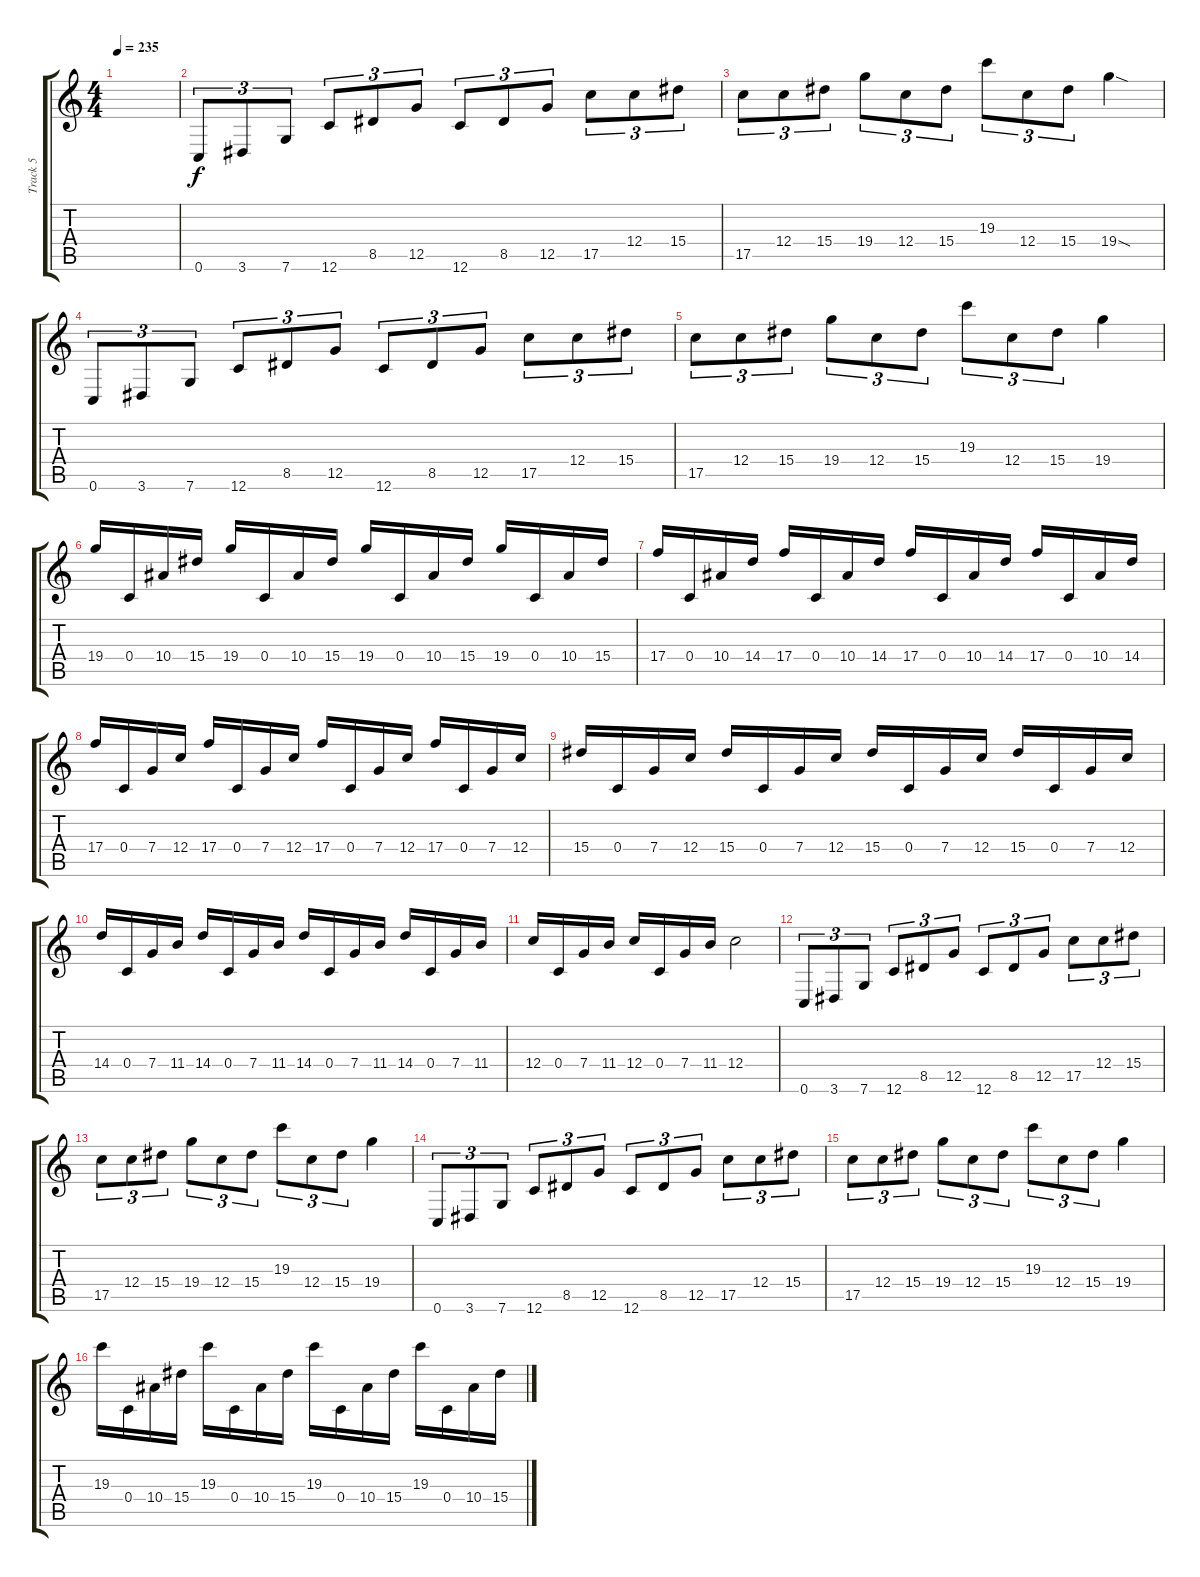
\track ("Track 5" "Track 5") {instrument acousticguitarsteel}
\staff {score tabs}
\tuning (D4 A3 F3 C3 G2 C2) {hide}
\ts (4 4)
\tempo 235
\clef g2
\ks c
|
0.6.8{tu (3 2)} 3.6.8{tu (3 2)} 7.6.8{tu (3 2)} 12.6.8{tu (3 2)} 8.5.8{tu (3 2)} 12.5.8{tu (3 2)} 12.6.8{tu (3 2)} 8.5.8{tu (3 2)} 12.5.8{tu (3 2)} 17.5.8{tu (3 2)} 12.4.8{tu (3 2)} 15.4.8{tu (3 2)} |
17.5.8{tu (3 2)} 12.4.8{tu (3 2)} 15.4.8{tu (3 2)} 19.4.8{tu (3 2)} 12.4.8{tu (3 2)} 15.4.8{tu (3 2)} 19.3.8{tu (3 2)} 12.4.8{tu (3 2)} 15.4.8{tu (3 2)} 19.4{sod}.4 |
0.6.8{tu (3 2)} 3.6.8{tu (3 2)} 7.6.8{tu (3 2)} 12.6.8{tu (3 2)} 8.5.8{tu (3 2)} 12.5.8{tu (3 2)} 12.6.8{tu (3 2)} 8.5.8{tu (3 2)} 12.5.8{tu (3 2)} 17.5.8{tu (3 2)} 12.4.8{tu (3 2)} 15.4.8{tu (3 2)} |
17.5.8{tu (3 2)} 12.4.8{tu (3 2)} 15.4.8{tu (3 2)} 19.4.8{tu (3 2)} 12.4.8{tu (3 2)} 15.4.8{tu (3 2)} 19.3.8{tu (3 2)} 12.4.8{tu (3 2)} 15.4.8{tu (3 2)} 19.4.4 |
19.4.16 0.4.16 10.4.16 15.4.16 19.4.16 0.4.16 10.4.16 15.4.16 19.4.16 0.4.16 10.4.16 15.4.16 19.4.16 0.4.16 10.4.16 15.4.16 |
17.4.16 0.4.16 10.4.16 14.4.16 17.4.16 0.4.16 10.4.16 14.4.16 17.4.16 0.4.16 10.4.16 14.4.16 17.4.16 0.4.16 10.4.16 14.4.16 |
17.4.16 0.4.16 7.4.16 12.4.16 17.4.16 0.4.16 7.4.16 12.4.16 17.4.16 0.4.16 7.4.16 12.4.16 17.4.16 0.4.16 7.4.16 12.4.16 |
15.4.16 0.4.16 7.4.16 12.4.16 15.4.16 0.4.16 7.4.16 12.4.16 15.4.16 0.4.16 7.4.16 12.4.16 15.4.16 0.4.16 7.4.16 12.4.16 |
14.4.16 0.4.16 7.4.16 11.4.16 14.4.16 0.4.16 7.4.16 11.4.16 14.4.16 0.4.16 7.4.16 11.4.16 14.4.16 0.4.16 7.4.16 11.4.16 |
12.4.16 0.4.16 7.4.16 11.4.16 12.4.16 0.4.16 7.4.16 11.4.16 12.4.2 |
0.6.8{tu (3 2)} 3.6.8{tu (3 2)} 7.6.8{tu (3 2)} 12.6.8{tu (3 2)} 8.5.8{tu (3 2)} 12.5.8{tu (3 2)} 12.6.8{tu (3 2)} 8.5.8{tu (3 2)} 12.5.8{tu (3 2)} 17.5.8{tu (3 2)} 12.4.8{tu (3 2)} 15.4.8{tu (3 2)} |
17.5.8{tu (3 2)} 12.4.8{tu (3 2)} 15.4.8{tu (3 2)} 19.4.8{tu (3 2)} 12.4.8{tu (3 2)} 15.4.8{tu (3 2)} 19.3.8{tu (3 2)} 12.4.8{tu (3 2)} 15.4.8{tu (3 2)} 19.4.4 |
0.6.8{tu (3 2)} 3.6.8{tu (3 2)} 7.6.8{tu (3 2)} 12.6.8{tu (3 2)} 8.5.8{tu (3 2)} 12.5.8{tu (3 2)} 12.6.8{tu (3 2)} 8.5.8{tu (3 2)} 12.5.8{tu (3 2)} 17.5.8{tu (3 2)} 12.4.8{tu (3 2)} 15.4.8{tu (3 2)} |
17.5.8{tu (3 2)} 12.4.8{tu (3 2)} 15.4.8{tu (3 2)} 19.4.8{tu (3 2)} 12.4.8{tu (3 2)} 15.4.8{tu (3 2)} 19.3.8{tu (3 2)} 12.4.8{tu (3 2)} 15.4.8{tu (3 2)} 19.4.4 |
19.3.16 0.4.16 10.4.16 15.4.16 19.3.16 0.4.16 10.4.16 15.4.16 19.3.16 0.4.16 10.4.16 15.4.16 19.3.16 0.4.16 10.4.16 15.4.16
